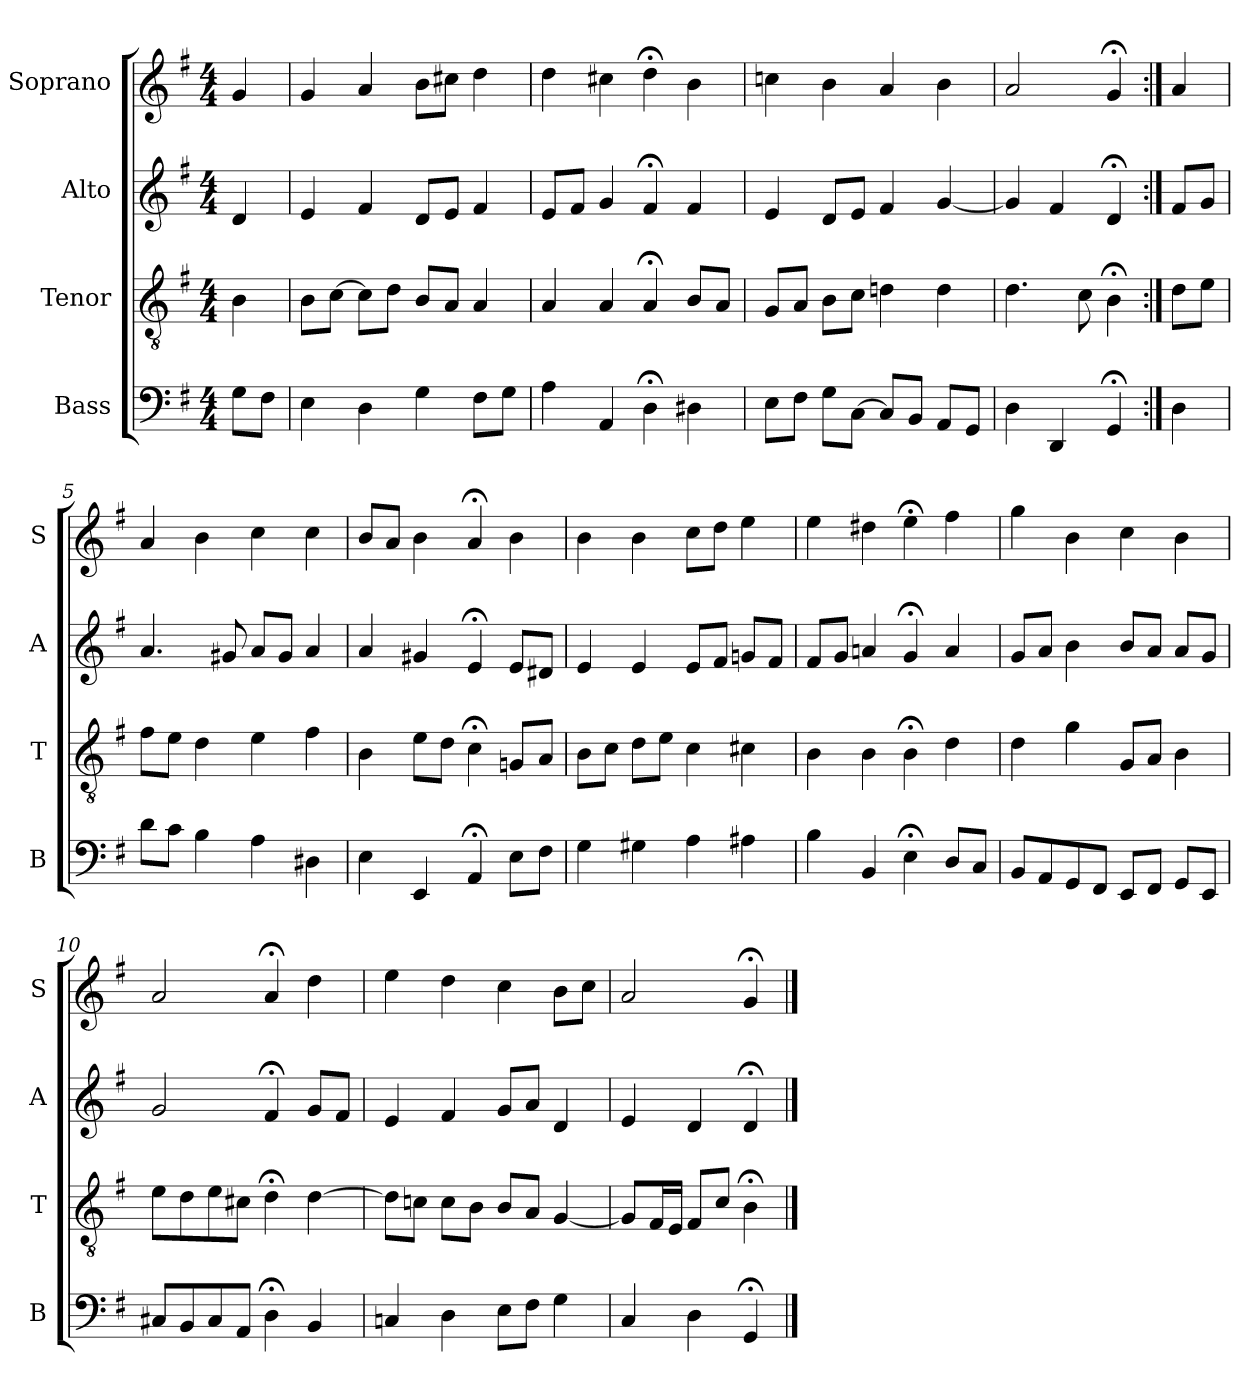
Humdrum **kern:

**kern	**kern	**kern	**kern
*part4	*part3	*part2	*part1
*staff4	*staff3	*staff2	*staff1
*I"Bass	*I"Tenor	*I"Alto	*I"Soprano
*I'B	*I'T	*I'A	*I'S
*clefF4	*clefGv2	*clefG2	*clefG2
*k[f#]	*k[f#]	*k[f#]	*k[f#]
*G:	*G:	*G:	*G:
*M4/4	*M4/4	*M4/4	*M4/4
*MM100	*MM100	*MM100	*MM100
=	=	=	=
8GL	4B	4d	4g
8F#J	.	.	.
=1	=1	=1	=1
4E	8BL	4e	4g
.	[8cJ	.	.
4D	8cL]	4f#	4a
.	8dJ	.	.
4G	8BL	8dL	8bL
.	8AJ	8eJ	8cc#XJ
8F#L	4A	4f#	4dd
8GJ	.	.	.
=2	=2	=2	=2
4A	4A	8eL	4dd
.	.	8f#J	.
4AA	4A	4g	4cc#X
4D;<	4A;<	4f#;<	4dd;<
4D#X	8BL	4f#	4b
.	8AJ	.	.
=3	=3	=3	=3
8EL	8GL	4e	4ccn
8F#J	8AJ	.	.
8GL	8BL	8dL	4b
[8CJ	8cJ	8eJ	.
8CL]	4dn	4f#	4a
8BBJ	.	.	.
8AAL	4d	[4g	4b
8GGJ	.	.	.
=4	=4	=4	=4
4D	4.d	4g]	2a
4DD	.	4f#	.
.	8c	.	.
4GG;<	4B;<	4d;<	4g;<
=:|!	=:|!	=:|!	=:|!
4D	8dL	8f#L	4a
.	8eJ	8gJ	.
=5	=5	=5	=5
8dL	8f#L	4.a	4a
8cJ	8eJ	.	.
4B	4d	.	4b
.	.	8g#X	.
4A	4e	8aL	4cc
.	.	8g#J	.
4D#X	4f#	4a	4cc
=6	=6	=6	=6
4E	4B	4a	8bL
.	.	.	8aJ
4EE	8eL	4g#X	4b
.	8dJ	.	.
4AA;<	4c;<	4e;<	4a;<
8EL	8GnL	8eL	4b
8F#J	8AJ	8d#XJ	.
=7	=7	=7	=7
4G	8BL	4e	4b
.	8cJ	.	.
4G#X	8dL	4e	4b
.	8eJ	.	.
4A	4c	8eL	8ccL
.	.	8f#J	8ddJ
4A#X	4c#X	8gnL	4ee
.	.	8f#J	.
=8	=8	=8	=8
4B	4B	8f#L	4ee
.	.	8gJ	.
4BB	4B	4an	4dd#X
4E;<	4B;<	4g;<	4ee;<
8DL	4d	4a	4ff#
8CJ	.	.	.
=9	=9	=9	=9
8BBL	4d	8gL	4gg
8AA	.	8aJ	.
8GG	4g	4b	4b
8FF#J	.	.	.
8EEL	8GL	8bL	4cc
8FF#J	8AJ	8aJ	.
8GGL	4B	8aL	4b
8EEJ	.	8gJ	.
=10	=10	=10	=10
8C#XL	8eL	2g	2a
8BB	8d	.	.
8C#	8e	.	.
8AAJ	8c#XJ	.	.
4D;<	4d;<	4f#;<	4a;<
4BB	[4d	8gL	4dd
.	.	8f#J	.
=11	=11	=11	=11
4Cn	8dL]	4e	4ee
.	8cnJ	.	.
4D	8cL	4f#	4dd
.	8BJ	.	.
8EL	8BL	8gL	4cc
8F#J	8AJ	8aJ	.
4G	[4G	4d	8bL
.	.	.	8ccJ
=12	=12	=12	=12
4C	8GL]	4e	2a
.	16F#L	.	.
.	16EJJ	.	.
4D	8F#L	4d	.
.	8cJ	.	.
4GG;<	4B;<	4d;<	4g;<
==	==	==	==
*-	*-	*-	*-
